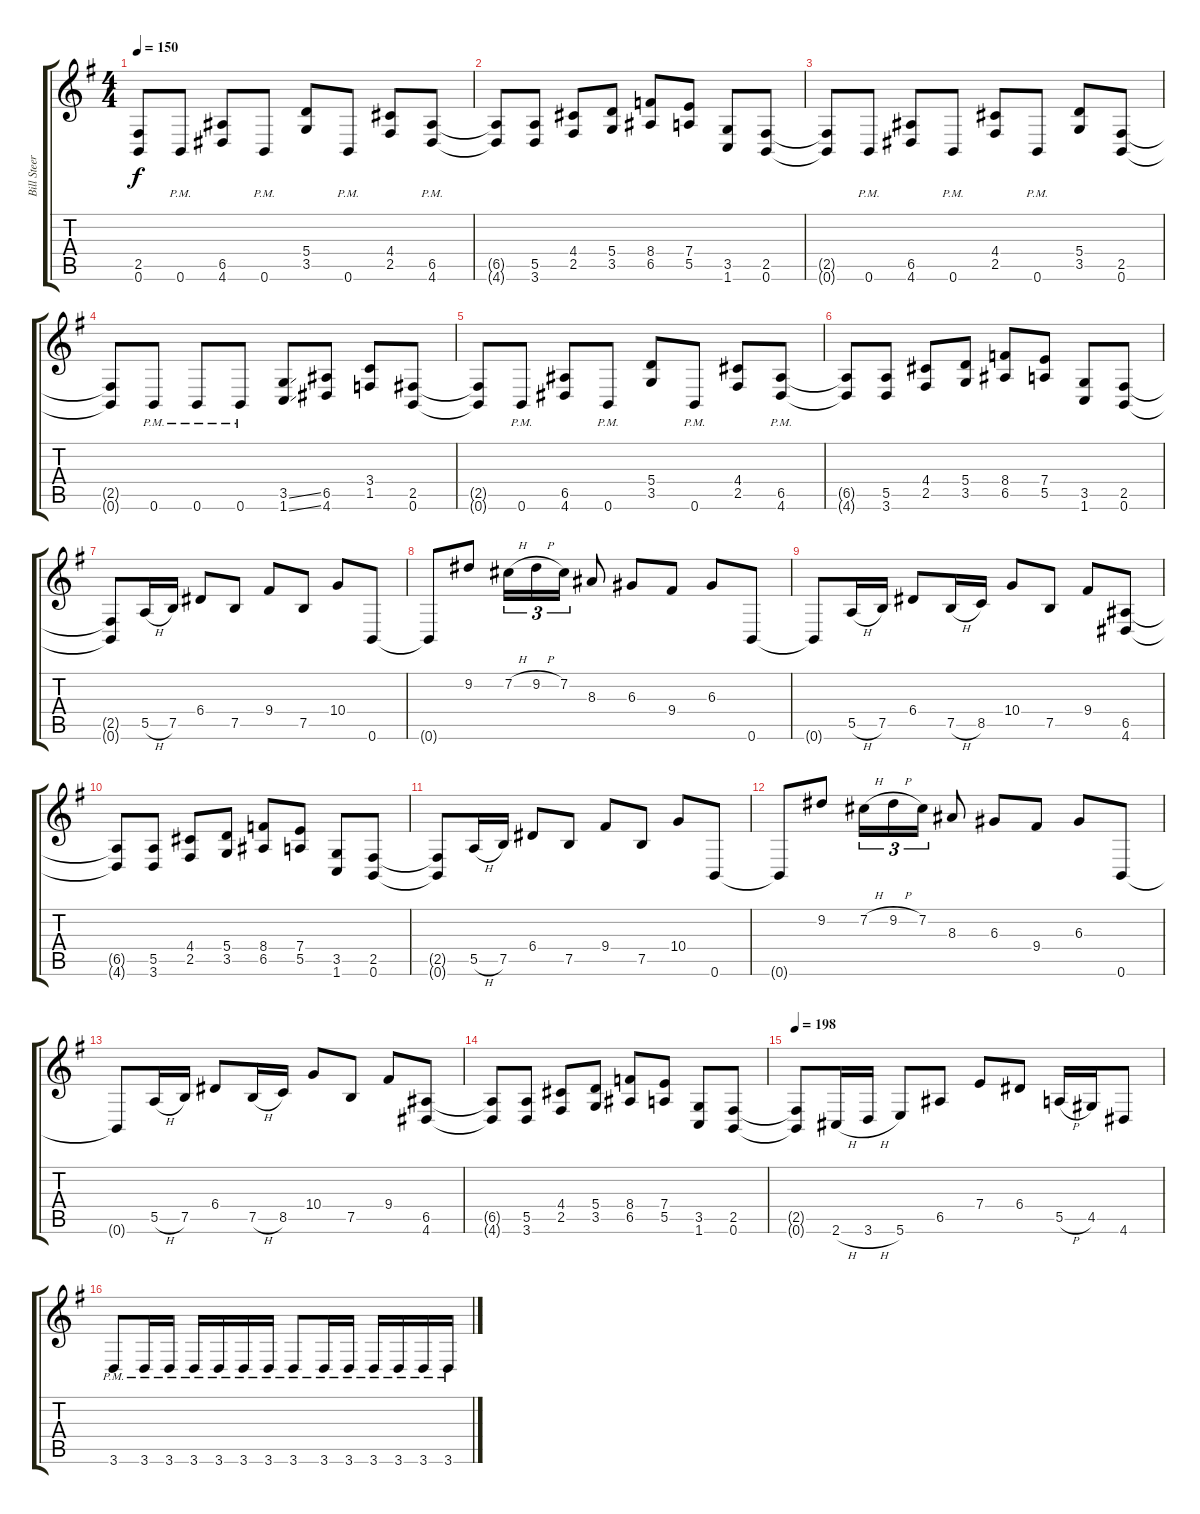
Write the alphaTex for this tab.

\track ("Bill Steer (Rhythm)" "Bill Steer") {instrument distortionguitar}
\staff {score tabs}
\tuning (B3 Gb3 D3 A2 E2 B1) {hide}
\ts (4 4)
\tempo 150
\clef g2
\ks g
(2.5{t} 0.6{t}).8{dy f} 0.6{pm}.8 (6.5 4.6).8 0.6{pm}.8 (5.4 3.5).8 0.6{pm}.8 (4.4 2.5).8 (6.5{pm} 4.6{pm}).8 |
(6.5{t} 4.6{t}).8 (5.5 3.6).8 (4.4 2.5).8 (5.4 3.5).8 (8.4 6.5).8 (7.4 5.5).8 (3.5 1.6).8 (2.5 0.6).8 |
(2.5{t} 0.6{t}).8 0.6{pm}.8 (6.5 4.6).8 0.6{pm}.8 (4.4 2.5).8 0.6{pm}.8 (5.4 3.5).8 (2.5 0.6).8 |
(2.5{t} 0.6{t}).8 0.6{pm}.8 0.6{pm}.8 0.6{pm}.8 (3.5{ss} 1.6{ss}).8 (6.5 4.6).8 (3.4 1.5).8 (2.5 0.6).8 |
(2.5{t} 0.6{t}).8 0.6{pm}.8 (6.5 4.6).8 0.6{pm}.8 (5.4 3.5).8 0.6{pm}.8 (4.4 2.5).8 (6.5{pm} 4.6{pm}).8 |
(6.5{t} 4.6{t}).8 (5.5 3.6).8 (4.4 2.5).8 (5.4 3.5).8 (8.4 6.5).8 (7.4 5.5).8 (3.5 1.6).8 (2.5 0.6).8 |
(2.5{t} 0.6{t}).8 5.5{h}.16 7.5.16 6.4.8 7.5.8 9.4.8 7.5.8 10.4.8 0.6.8 |
0.6{t}.8 9.2.8 7.2{h}.16{tu (3 2)} 9.2{h}.16{tu (3 2)} 7.2.16{tu (3 2)} 8.3.8 6.3.8 9.4.8 6.3.8 0.6.8 |
0.6{t}.8 5.5{h}.16 7.5.16 6.4.8 7.5{h}.16 8.5.16 10.4.8 7.5.8 9.4.8 (6.5 4.6).8 |
(6.5{t} 4.6{t}).8 (5.5 3.6).8 (4.4 2.5).8 (5.4 3.5).8 (8.4 6.5).8 (7.4 5.5).8 (3.5 1.6).8 (2.5 0.6).8 |
(2.5{t} 0.6{t}).8 5.5{h}.16 7.5.16 6.4.8 7.5.8 9.4.8 7.5.8 10.4.8 0.6.8 |
0.6{t}.8 9.2.8 7.2{h}.16{tu (3 2)} 9.2{h}.16{tu (3 2)} 7.2.16{tu (3 2)} 8.3.8 6.3.8 9.4.8 6.3.8 0.6.8 |
0.6{t}.8 5.5{h}.16 7.5.16 6.4.8 7.5{h}.16 8.5.16 10.4.8 7.5.8 9.4.8 (6.5 4.6).8 |
(6.5{t} 4.6{t}).8 (5.5 3.6).8 (4.4 2.5).8 (5.4 3.5).8 (8.4 6.5).8 (7.4 5.5).8 (3.5 1.6).8 (2.5 0.6).8 |
\tempo 198
(2.5{t} 0.6{t}).8 2.6{h}.16 3.6{h}.16 5.6.8 6.5.8 7.4.8 6.4.8 5.5{h}.16 4.5.16 4.6.8 |
3.6{pm}.8 3.6{pm}.16 3.6{pm}.16 3.6{pm}.16 3.6{pm}.16 3.6{pm}.16 3.6{pm}.16 3.6{pm}.8 3.6{pm}.16 3.6{pm}.16 3.6{pm}.16 3.6{pm}.16 3.6{pm}.16 3.6{pm}.16
